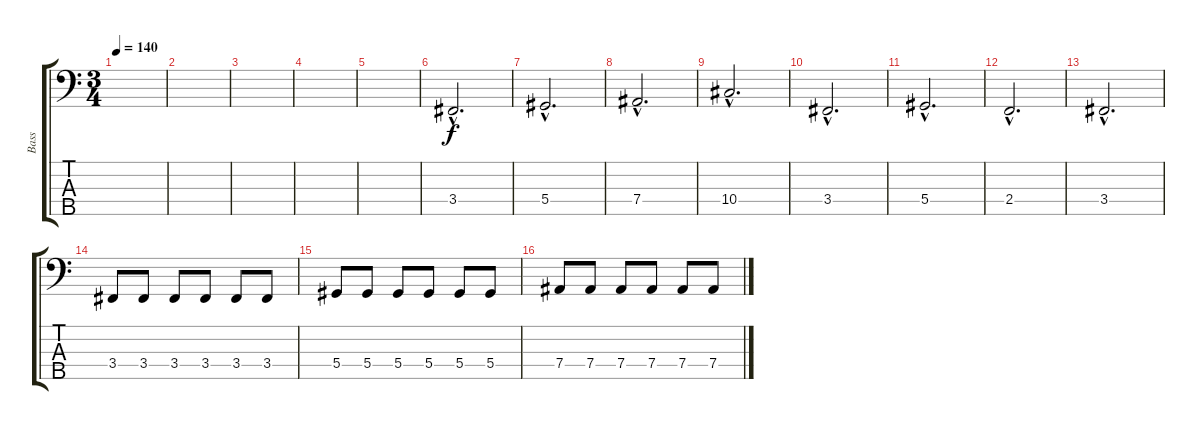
\track ("Bass" "Bass") {instrument electricbassfinger}
\staff {score tabs}
\tuning (Gb2 Db2 Ab1 Eb1 Bb0) {hide}
\ts (3 4)
\tempo 140
\clef f4
\ks c
|
|
|
|
|
3.4{hac}.2{d} |
5.4{hac}.2{d} |
7.4{hac}.2{d} |
10.4{hac}.2{d} |
3.4{hac}.2{d} |
5.4{hac}.2{d} |
2.4{hac}.2{d} |
3.4{hac}.2{d} |
3.4.8 3.4.8 3.4.8 3.4.8 3.4.8 3.4.8 |
5.4.8 5.4.8 5.4.8 5.4.8 5.4.8 5.4.8 |
7.4.8 7.4.8 7.4.8 7.4.8 7.4.8 7.4.8
